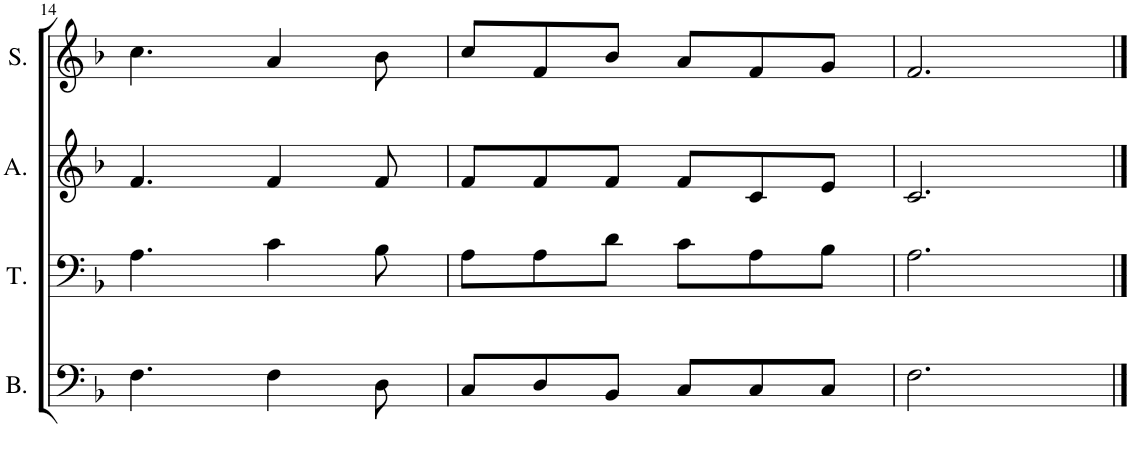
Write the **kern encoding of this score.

**kern	**kern	**kern	**kern
*part4	*part3	*part2	*part1
*staff4	*staff3	*staff2	*staff1
*I"Bass	*I"Tenor	*I"Alto	*I"Soprano
*I'B.	*I'T.	*I'A.	*I'S.
!!LO:PB:g=z
*clefF4	*clefF4	*clefG2	*clefG2
*k[b-]	*k[b-]	*k[b-]	*k[b-]
*M6/8	*M6/8	*M6/8	*M6/8
=14	=14	=14	=14
4.F\	4.A\	4.f/	4.cc\
4F\	4c\	4f/	4a/
8D\	8B-\	8f/	8b-\
=15	=15	=15	=15
8C/L	8A\L	8f/L	8cc/L
8D/	8A\	8f/	8f/
8BB-/J	8d\J	8f/J	8b-/J
8C/L	8c\L	8f/L	8a/L
8C/	8A\	8c/	8f/
8C/J	8B-\J	8e/J	8g/J
=16	=16	=16	=16
2.F\	2.A\	2.c/	2.f/
==	==	==	==
*-	*-	*-	*-
